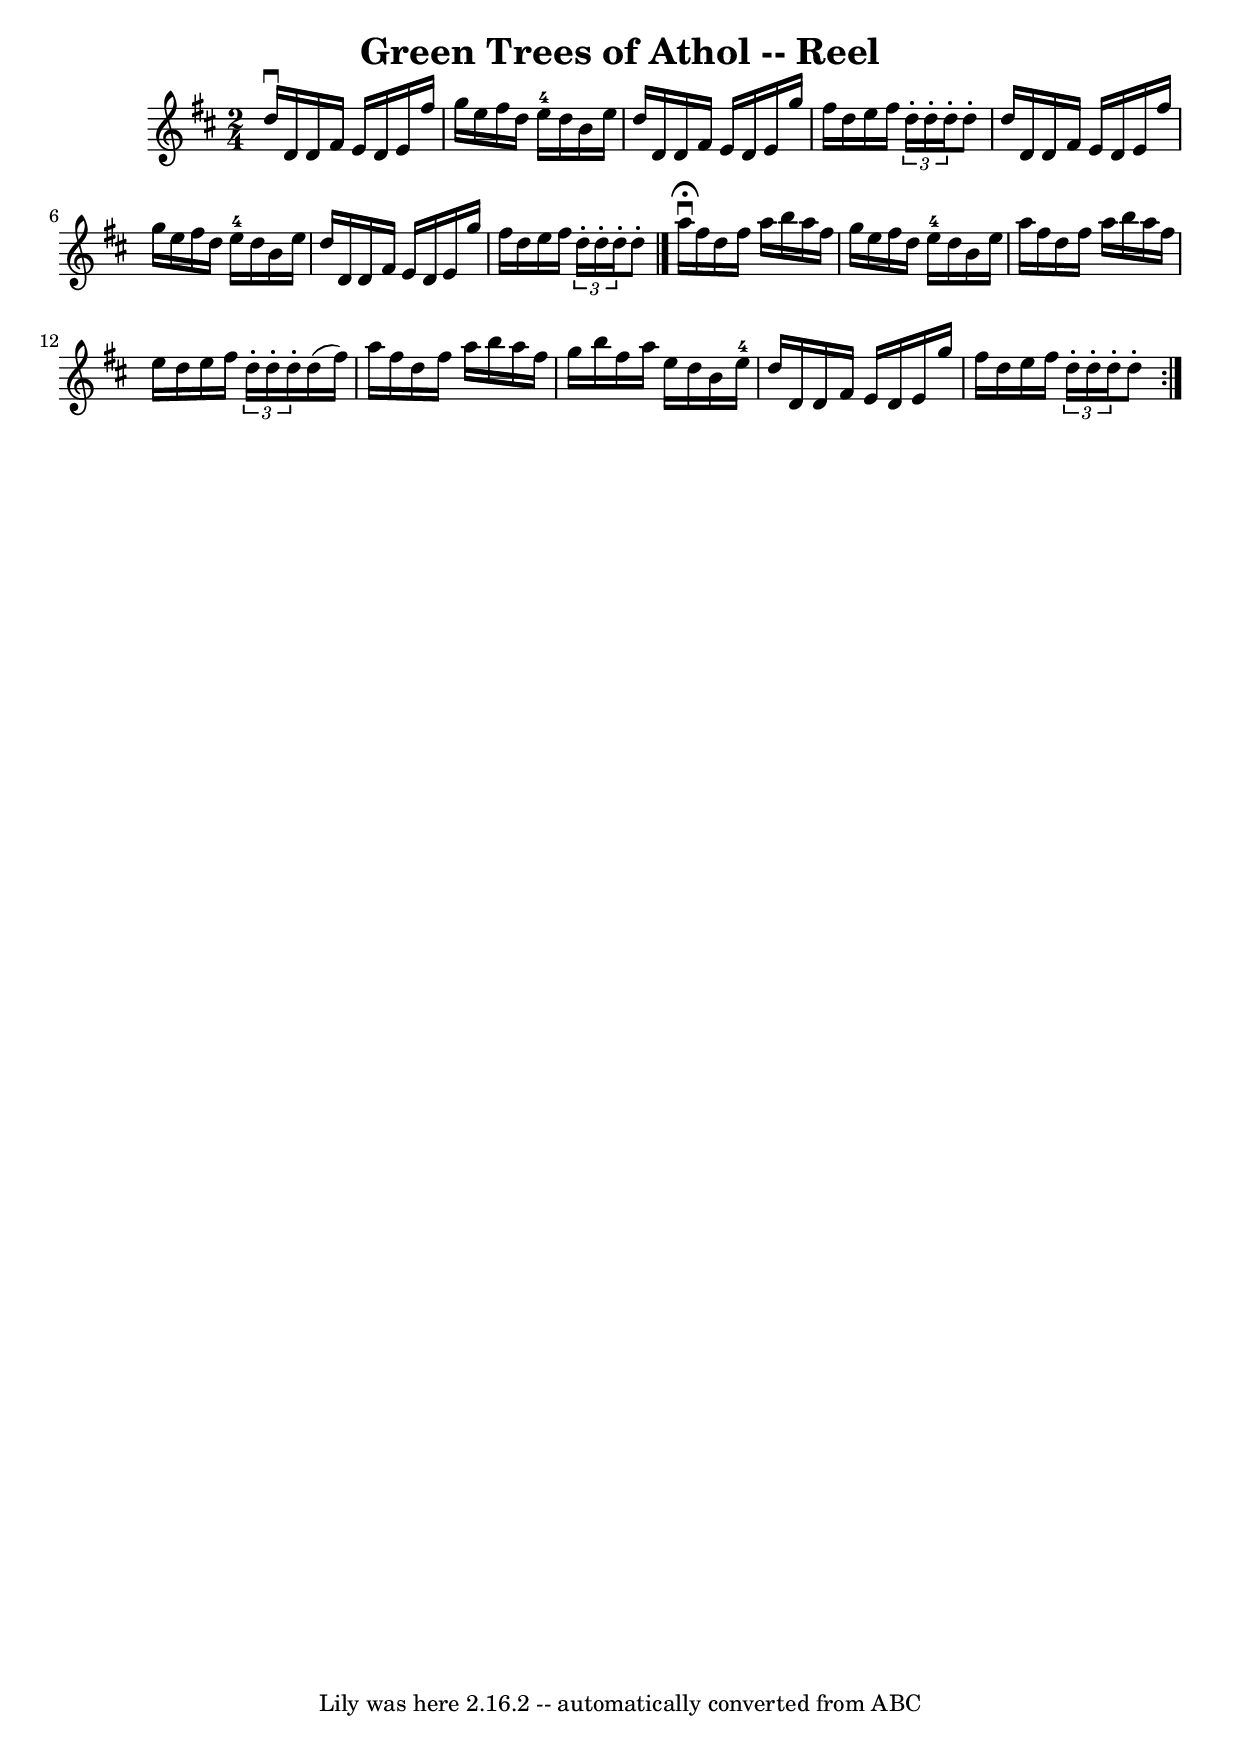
\version "2.16.2"
\include "Mammoth.ily"
\header {
  %% book = "Ryan's Mammoth Collection"
  crossRefNumber = "1"
  footnotes = "\\\\245"
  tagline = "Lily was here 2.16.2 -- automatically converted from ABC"
  title = "Green Trees of Athol -- Reel"

}
voicedefault =  {


  \time 2/4 
  \key d \major
  d''16^\downbow d'16 d'16 fis'16 e'16    
  d'16 e'16 fis''16    |
  g''16 e''16 fis''16 d''16      
  e''16-4 d''16 b'16 e''16    |
  d''16 d'16 d'16    
  fis'16 e'16 d'16 e'16 g''16    |
  fis''16 d''16 e''16 
  fis''16    \times 2/3 { d''16-. d''16-. d''16-. 
			} d''8-.   
  |
  d''16 d'16 d'16 fis'16 e'16 d'16 e'16 fis''16 
  |
  g''16 e''16 fis''16 d''16 e''16-4 d''16    
  b'16 e''16    |
  d''16 d'16 d'16 fis'16 e'16 d'16    
  e'16 g''16    |
  fis''16 d''16 e''16 fis''16    
  \times 2/3 { d''16-. d''16-. d''16-. 
	     } d''8-.     \bar "|."     

  \repeat volta 2 {
    a''16^\fermata^\downbow fis''16 d''16 fis''16    
    a''16 b''16 a''16 fis''16    |
    g''16 e''16 fis''16    
    d''16 e''16-4 d''16 b'16 e''16    |
    a''16 fis''16   
    d''16 fis''16 a''16 b''16 a''16 fis''16    |
    e''16    
    d''16 e''16 fis''16    \times 2/3 { d''16-. d''16-. d''16-. 
				      }   
    d''16 (fis''16)   |
    a''16 fis''16 d''16 fis''16    
    a''16 b''16 a''16 fis''16    |
    g''16 b''16 fis''16    
    a''16 e''16 d''16 b'16 e''16-4   |
    d''16 d'16    
    d'16 fis'16 e'16 d'16 e'16 g''16    |
    fis''16 d''16  
    e''16 fis''16    \times 2/3 { d''16-. d''16-. d''16-. 
				} d''8-. 
    
  }   

}

\score{
  <<

    \context Staff="default"
    {
      \voicedefault 
      
    }

  >>
  \layout {
    
  }
  \midi {
  }

}
